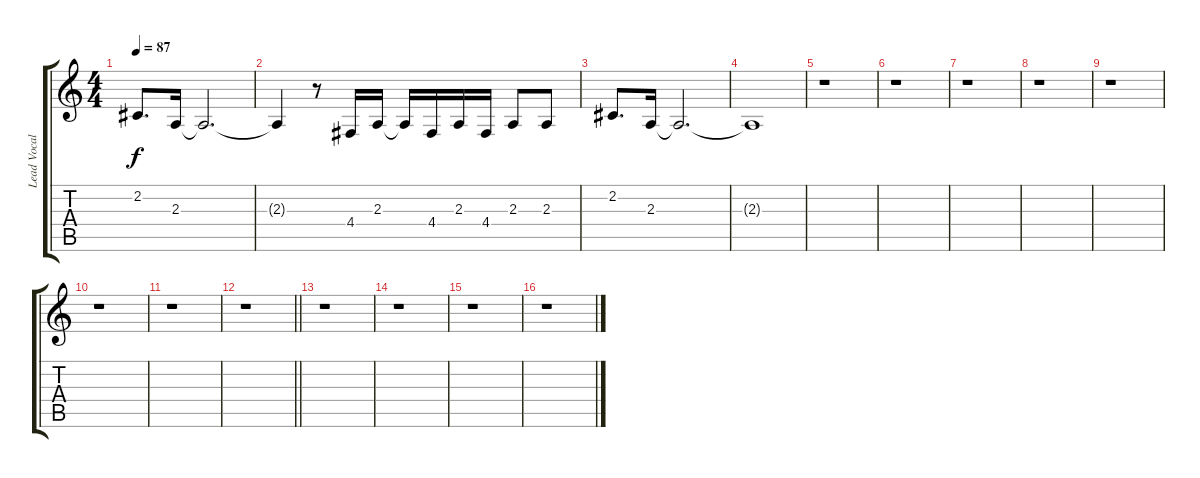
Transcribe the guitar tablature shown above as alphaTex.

\track ("Lead Vocals" "Lead Vocal") {instrument altosax}
\staff {score tabs}
\tuning (E4 B3 G3 D3 A2 E2) {hide}
\ts (4 4)
\tempo 87
\clef g2
\ks c
2.2.8{d dy f} 2.3.16 2.3{t}.2{d} |
2.3{t}.4 r.8 4.4.16 2.3.16 2.3{t}.16 4.4.16 2.3.16 4.4.16 2.3.8 2.3.8 |
2.2.8{d} 2.3.16 2.3{t}.2{d} |
2.3{t}.1 |
r.1 |
r.1 |
r.1 |
r.1 |
r.1 |
r.1 |
r.1 |
\barLineRight lightlight
r.1 |
r.1 |
r.1 |
r.1 |
r.1
